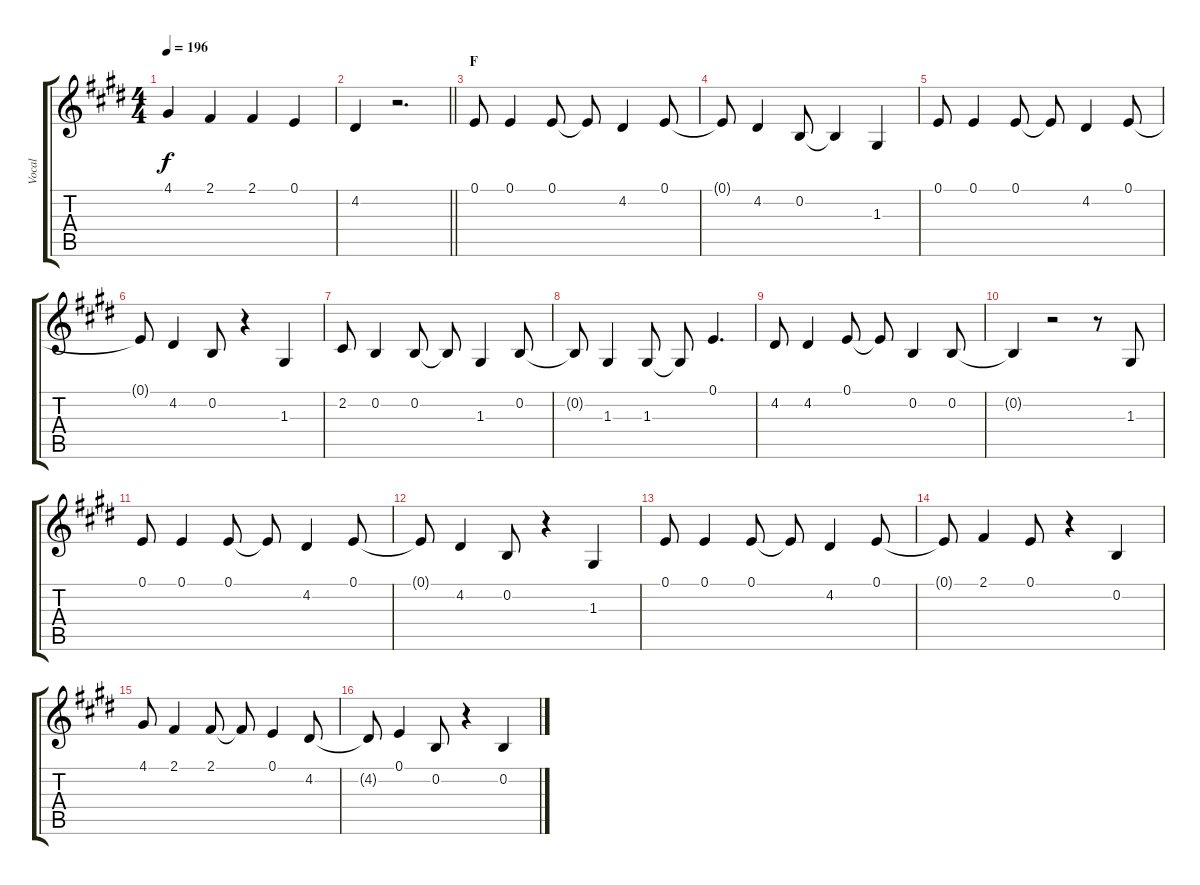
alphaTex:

\track ("Vocal" "Vocal") {instrument flute}
\staff {score tabs}
\tuning (E4 B3 G3 D3 A2 E2) {hide}
\ts (4 4)
\tempo 196
\clef g2
\ks e
4.1.4{dy f} 2.1.4 2.1.4 0.1.4 |
\barLineRight lightlight
4.2.4 r.2{d} |
\section ("" "F")
0.1.8 0.1.4 0.1.8 0.1{t}.8 4.2.4 0.1.8 |
0.1{t}.8 4.2.4 0.2.8 0.2{t}.4 1.3.4 |
0.1.8 0.1.4 0.1.8 0.1{t}.8 4.2.4 0.1.8 |
0.1{t}.8 4.2.4 0.2.8 r.4 1.3.4 |
2.2.8 0.2.4 0.2.8 0.2{t}.8 1.3.4 0.2.8 |
0.2{t}.8 1.3.4 1.3.8 1.3{t}.8 0.1.4{d} |
4.2.8 4.2.4 0.1.8 0.1{t}.8 0.2.4 0.2.8 |
0.2{t}.4 r.2 r.8 1.3.8 |
0.1.8 0.1.4 0.1.8 0.1{t}.8 4.2.4 0.1.8 |
0.1{t}.8 4.2.4 0.2.8 r.4 1.3.4 |
0.1.8 0.1.4 0.1.8 0.1{t}.8 4.2.4 0.1.8 |
0.1{t}.8 2.1.4 0.1.8 r.4 0.2.4 |
4.1.8 2.1.4 2.1.8 2.1{t}.8 0.1.4 4.2.8 |
4.2{t}.8 0.1.4 0.2.8 r.4 0.2.4
